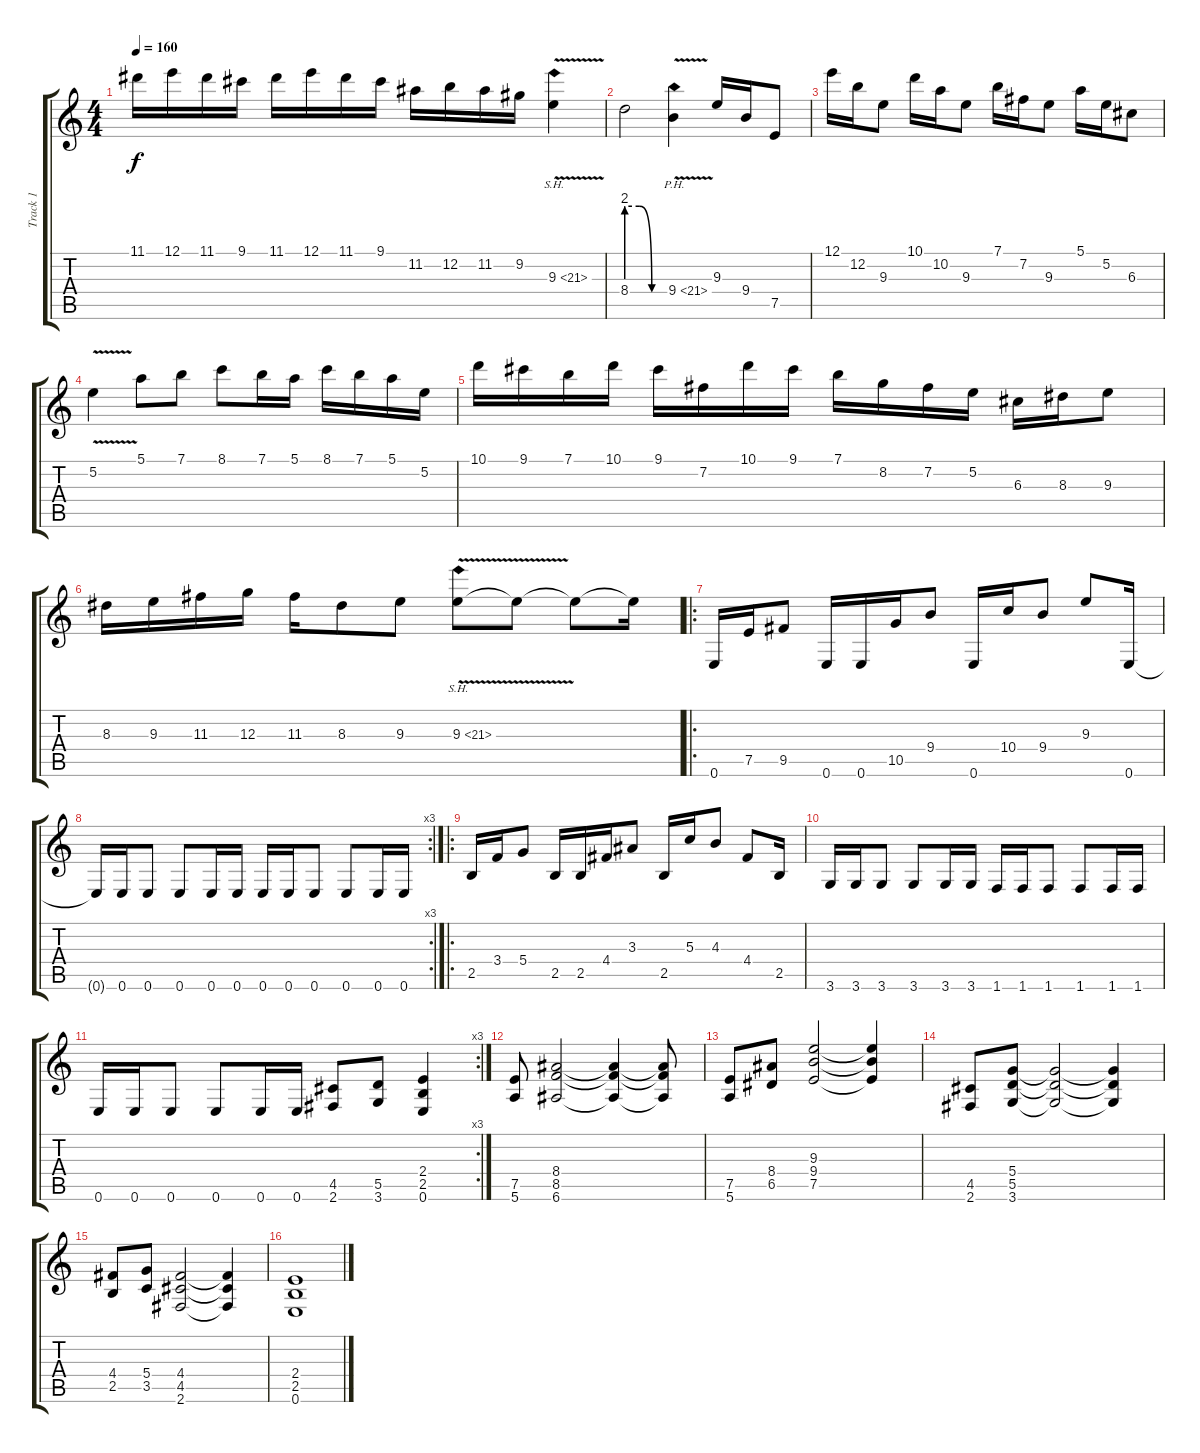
\track ("Track 1" "Track 1") {instrument distortionguitar}
\staff {score tabs}
\tuning (E4 B3 G3 D3 A2 E2) {hide}
\ts (4 4)
\tempo 160
\clef g2
\ks c
11.1.16{dy f} 12.1.16 11.1.16 9.1.16 11.1.16 12.1.16 11.1.16 9.1.16 11.2.16 12.2.16 11.2.16 9.2.16 9.3{sh 12 v}.4 |
8.4{be (custom 0 8 20 8 40 0 60 0)}.2 9.4{ph 12 v}.4 9.3.16 9.4.16 7.5.8 |
12.1.16 12.2.16 9.3.8 10.1.16 10.2.16 9.3.8 7.1.16 7.2.16 9.3.8 5.1.16 5.2.16 6.3.8 |
5.2{v}.4 5.1.8 7.1.8 8.1.8 7.1.16 5.1.16 8.1.16 7.1.16 5.1.16 5.2.16 |
10.1.16 9.1.16 7.1.16 10.1.16 9.1.16 7.2.16 10.1.16 9.1.16 7.1.16 8.2.16 7.2.16 5.2.16 6.3.16 8.3.16 9.3.8 |
8.3.16 9.3.16 11.3.16 12.3.16 11.3.16 8.3.8 9.3.8 9.3{sh 12 v}.8 9.3{t}.8 9.3{t}.8 9.3{t}.16 |
\ro
0.6.16 7.5.16 9.5.8 0.6.16 0.6.16 10.5.16 9.4.8 0.6.16 10.4.16 9.4.8 9.3.8 0.6.16 |
\rc 3
0.6{t}.16 0.6.16 0.6.8 0.6.8 0.6.16 0.6.16 0.6.16 0.6.16 0.6.8 0.6.8 0.6.16 0.6.16 |
\ro
2.5.16 3.4.16 5.4.8 2.5.16 2.5.16 4.4.16 3.3.8 2.5.16 5.3.16 4.3.8 4.4.8 2.5.16 |
3.6.16 3.6.16 3.6.8 3.6.8 3.6.16 3.6.16 1.6.16 1.6.16 1.6.8 1.6.8 1.6.16 1.6.16 |
\rc 3
0.6.16 0.6.16 0.6.8 0.6.8 0.6.16 0.6.16 (4.5 2.6).8 (5.5 3.6).8 (2.4 2.5 0.6).4 |
(7.5 5.6).8 (8.4 8.5 6.6).2 (8.4{t} 8.5{t} 6.6{t}).4 (8.4{t} 8.5{t} 6.6{t}).8 |
(7.5 5.6).8 (8.4 6.5).8 (9.3 9.4 7.5).2 (9.3{t} 9.4{t} 7.5{t}).4 |
(4.5 2.6).8 (5.4 5.5 3.6).8 (5.4{t} 5.5{t} 3.6{t}).2 (5.4{t} 5.5{t} 3.6{t}).4 |
(4.4 2.5).8 (5.4 3.5).8 (4.4 4.5 2.6).2 (4.4{t} 4.5{t} 2.6{t}).4 |
(2.4 2.5 0.6).1
